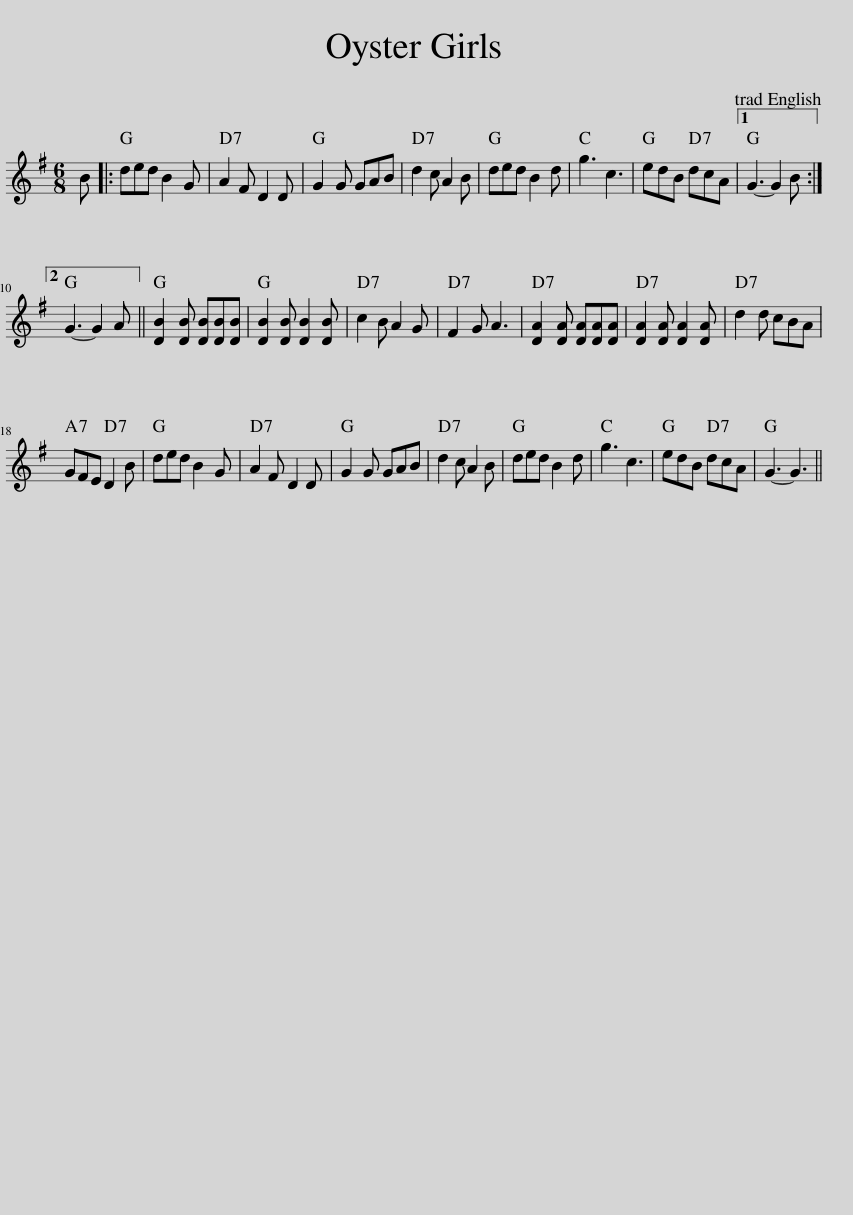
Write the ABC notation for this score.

X:1
L:1/8
M:6/8
I:linebreak $
K:G
V:1 treble
V:1
 B |: ded B2 G | A2 F D2 D | G2 G GAB | d2 c A2 B | %5
 ded B2 d | g3 c3 | edB dcA |1 G3- G2 B :|2$ G3- G2 A || %10
 [DB]2 [DB] [DB][DB][DB] | [DB]2 [DB] [DB]2 [DB] | c2 B A2 G | F2 G A3 | [DA]2 [DA] [DA][DA][DA] | %15
 [DA]2 [DA] [DA]2 [DA] | d2 d cBA |$ GFE D2 B | ded B2 G | A2 F D2 D | %20
 G2 G GAB | d2 c A2 B | ded B2 d | g3 c3 | edB dcA | %25
 G3- G3 || %26
